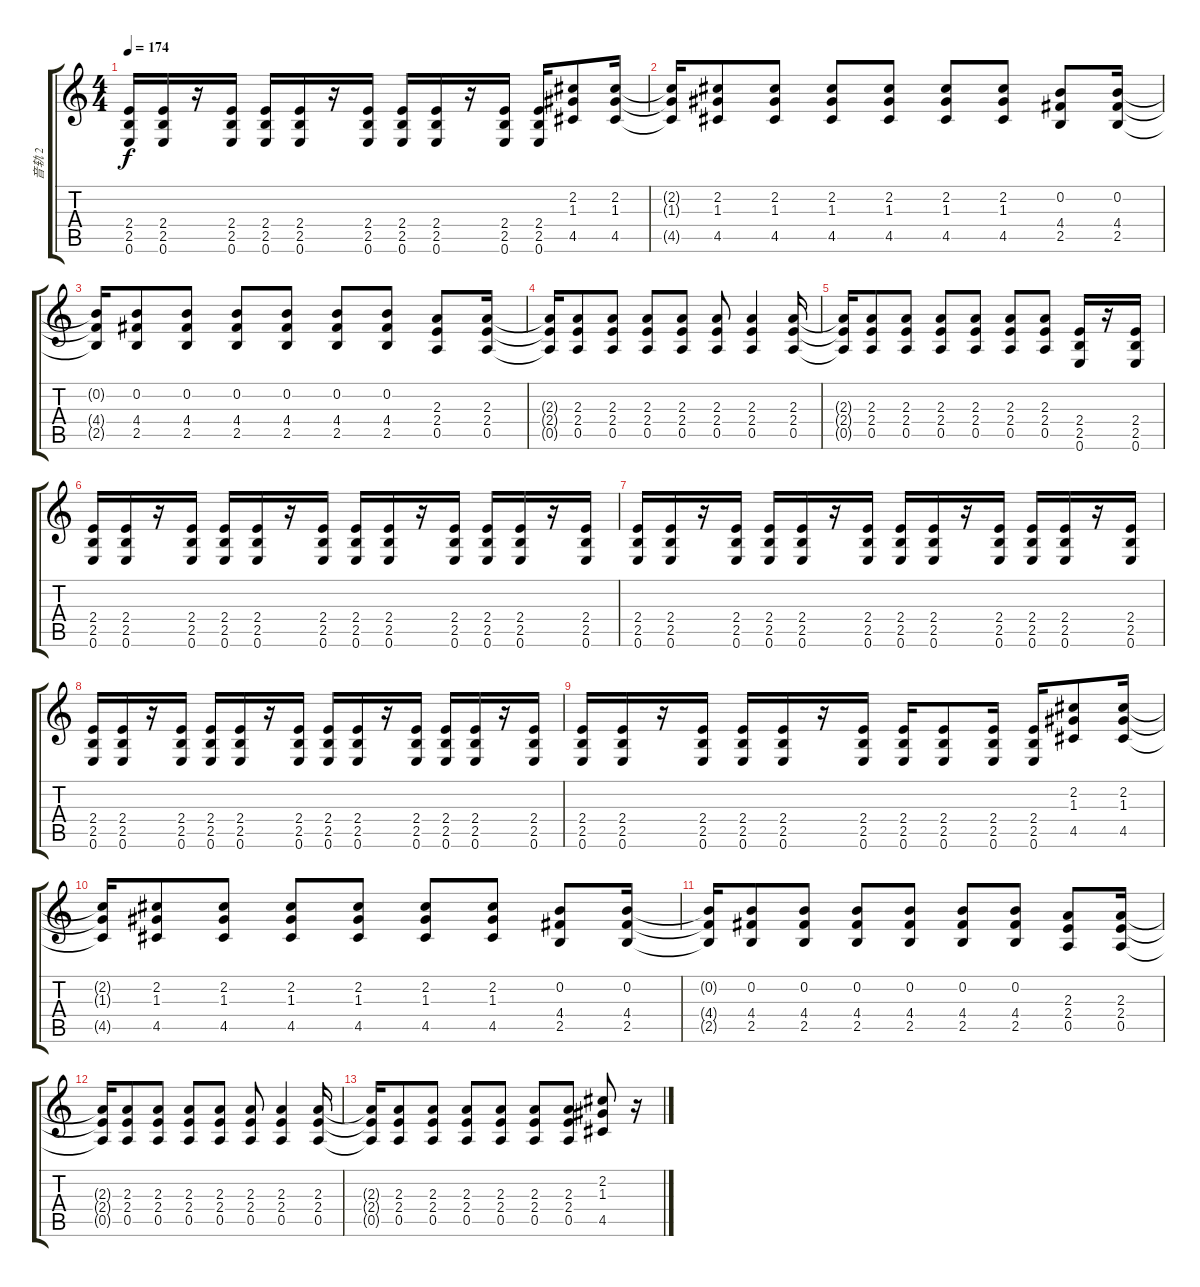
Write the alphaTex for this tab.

\track ("音轨 2" "音轨 2") {instrument overdrivenguitar}
\staff {score tabs}
\tuning (E4 B3 G3 D3 A2 E2) {hide}
\ts (4 4)
\tempo 174
\clef g2
\ks c
(2.4 2.5 0.6).16{dy f} (2.4 2.5 0.6).16 r.16 (2.4 2.5 0.6).16 (2.4 2.5 0.6).16 (2.4 2.5 0.6).16 r.16 (2.4 2.5 0.6).16 (2.4 2.5 0.6).16 (2.4 2.5 0.6).16 r.16 (2.4 2.5 0.6).16 (2.4 2.5 0.6).16 (2.2 1.3 4.5).8 (2.2 1.3 4.5).16 |
(2.2{t} 1.3{t} 4.5{t}).16 (2.2 1.3 4.5).8 (2.2 1.3 4.5).8 (2.2 1.3 4.5).8 (2.2 1.3 4.5).8 (2.2 1.3 4.5).8 (2.2 1.3 4.5).8 (0.2 4.4 2.5).8 (0.2 4.4 2.5).16 |
(0.2{t} 4.4{t} 2.5{t}).16 (0.2 4.4 2.5).8 (0.2 4.4 2.5).8 (0.2 4.4 2.5).8 (0.2 4.4 2.5).8 (0.2 4.4 2.5).8 (0.2 4.4 2.5).8 (2.3 2.4 0.5).8 (2.3 2.4 0.5).16 |
(2.3{t} 2.4{t} 0.5{t}).16 (2.3 2.4 0.5).8 (2.3 2.4 0.5).8 (2.3 2.4 0.5).8 (2.3 2.4 0.5).8 (2.3 2.4 0.5).8 (2.3 2.4 0.5).4 (2.3 2.4 0.5).16 |
(2.3{t} 2.4{t} 0.5{t}).16 (2.3 2.4 0.5).8 (2.3 2.4 0.5).8 (2.3 2.4 0.5).8 (2.3 2.4 0.5).8 (2.3 2.4 0.5).8 (2.3 2.4 0.5).8 (2.4 2.5 0.6).16 r.16 (2.4 2.5 0.6).16 |
(2.4 2.5 0.6).16 (2.4 2.5 0.6).16 r.16 (2.4 2.5 0.6).16 (2.4 2.5 0.6).16 (2.4 2.5 0.6).16 r.16 (2.4 2.5 0.6).16 (2.4 2.5 0.6).16 (2.4 2.5 0.6).16 r.16 (2.4 2.5 0.6).16 (2.4 2.5 0.6).16 (2.4 2.5 0.6).16 r.16 (2.4 2.5 0.6).16 |
(2.4 2.5 0.6).16 (2.4 2.5 0.6).16 r.16 (2.4 2.5 0.6).16 (2.4 2.5 0.6).16 (2.4 2.5 0.6).16 r.16 (2.4 2.5 0.6).16 (2.4 2.5 0.6).16 (2.4 2.5 0.6).16 r.16 (2.4 2.5 0.6).16 (2.4 2.5 0.6).16 (2.4 2.5 0.6).16 r.16 (2.4 2.5 0.6).16 |
(2.4 2.5 0.6).16 (2.4 2.5 0.6).16 r.16 (2.4 2.5 0.6).16 (2.4 2.5 0.6).16 (2.4 2.5 0.6).16 r.16 (2.4 2.5 0.6).16 (2.4 2.5 0.6).16 (2.4 2.5 0.6).16 r.16 (2.4 2.5 0.6).16 (2.4 2.5 0.6).16 (2.4 2.5 0.6).16 r.16 (2.4 2.5 0.6).16 |
(2.4 2.5 0.6).16 (2.4 2.5 0.6).16 r.16 (2.4 2.5 0.6).16 (2.4 2.5 0.6).16 (2.4 2.5 0.6).16 r.16 (2.4 2.5 0.6).16 (2.4 2.5 0.6).16 (2.4 2.5 0.6).8 (2.4 2.5 0.6).16 (2.4 2.5 0.6).16 (2.2 1.3 4.5).8 (2.2 1.3 4.5).16 |
(2.2{t} 1.3{t} 4.5{t}).16 (2.2 1.3 4.5).8 (2.2 1.3 4.5).8 (2.2 1.3 4.5).8 (2.2 1.3 4.5).8 (2.2 1.3 4.5).8 (2.2 1.3 4.5).8 (0.2 4.4 2.5).8 (0.2 4.4 2.5).16 |
(0.2{t} 4.4{t} 2.5{t}).16 (0.2 4.4 2.5).8 (0.2 4.4 2.5).8 (0.2 4.4 2.5).8 (0.2 4.4 2.5).8 (0.2 4.4 2.5).8 (0.2 4.4 2.5).8 (2.3 2.4 0.5).8 (2.3 2.4 0.5).16 |
(2.3{t} 2.4{t} 0.5{t}).16 (2.3 2.4 0.5).8 (2.3 2.4 0.5).8 (2.3 2.4 0.5).8 (2.3 2.4 0.5).8 (2.3 2.4 0.5).8 (2.3 2.4 0.5).4 (2.3 2.4 0.5).16 |
(2.3{t} 2.4{t} 0.5{t}).16 (2.3 2.4 0.5).8 (2.3 2.4 0.5).8 (2.3 2.4 0.5).8 (2.3 2.4 0.5).8 (2.3 2.4 0.5).8 (2.3 2.4 0.5).8 (2.2 1.3 4.5).8 r.16
